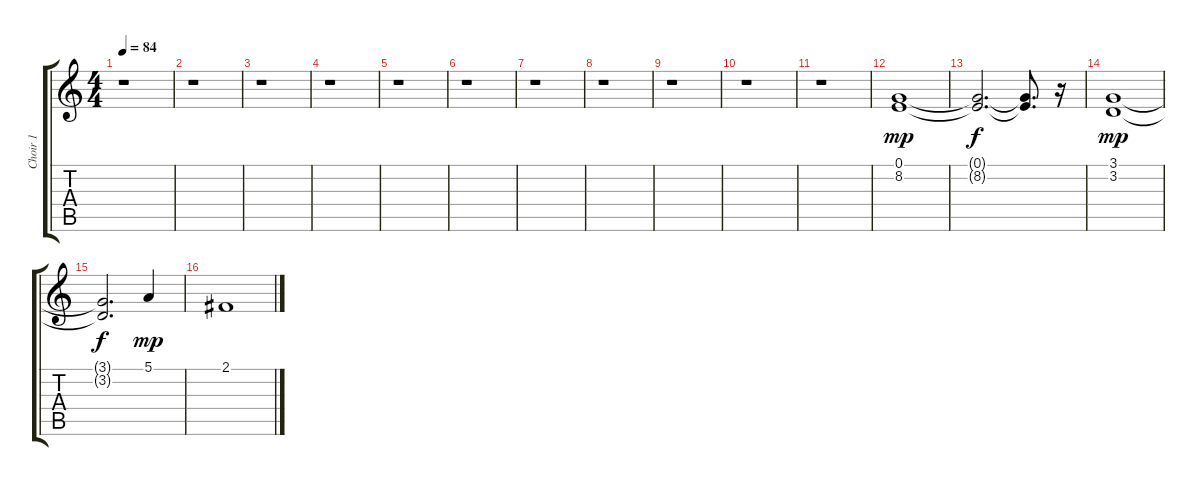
\track ("Choir 1" "Choir 1") {instrument choiraahs}
\staff {score tabs}
\tuning (E4 B3 G3 D3 A2 E2) {hide}
\ts (4 4)
\tempo 84
\clef g2
\ks c
r.1{dy mp} |
r.1 |
r.1 |
r.1 |
r.1 |
r.1 |
r.1 |
r.1 |
r.1 |
r.1 |
r.1 |
(0.1 8.2).1 |
(0.1{t} 8.2{t}).2{d dy f} (0.1{t} 8.2{t}).8{d} r.16 |
(3.1 3.2).1{dy mp} |
(3.1{t} 3.2{t}).2{d dy f} 5.1.4{dy mp} |
2.1.1
